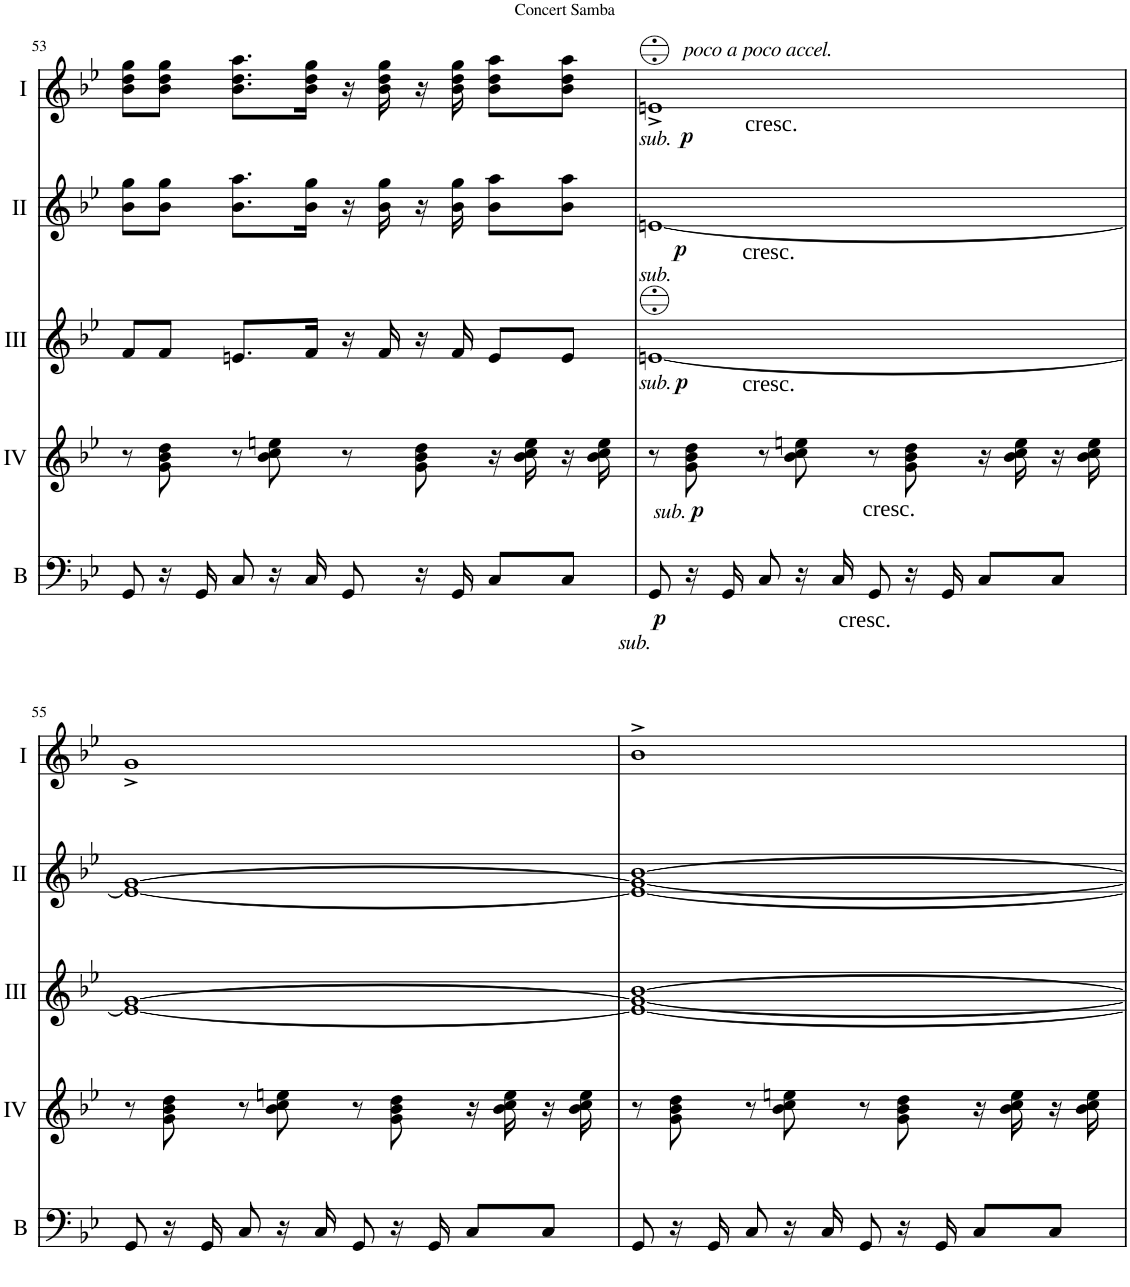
**kern	**dynam	**kern	**dynam	**kern	**dynam	**kern	**dynam	**kern	**dynam
*part5	*part5	*part4	*part4	*part3	*part3	*part2	*part2	*part1	*part1
*staff5	*staff5	*staff4	*staff4	*staff3	*staff3	*staff2	*staff2	*staff1	*staff1
*I"Bass	*	*I"Acc. 4	*	*I"Acc. 3	*	*I"Acc. 2	*	*I"Acc. 1	*
*I'B	*	*	*	*	*	*	*	*	*
!!LO:PB:g=z
*clefF4	*	*clefG2	*	*clefG2	*	*clefG2	*	*clefG2	*
*Trd7c12	*	*Trd7c12	*	*Trd7c12	*	*Trd7c12	*	*Trd7c12	*
*k[b-e-]	*	*k[b-e-]	*	*k[b-e-]	*	*k[b-e-]	*	*k[b-e-]	*
*M4/4	*	*M4/4	*	*M4/4	*	*M4/4	*	*M4/4	*
*met(c)	*	*met(c)	*	*met(c)	*	*met(c)	*	*met(c)	*
=53	=53	=53	=53	=53	=53	=53	=53	=53	=53
8GG/	.	8r	.	8ff/L	.	8bb-\ 8ggg\L	.	8bb-\ 8ddd\ 8ggg\L	.
16r	.	8g\ 8b-\ 8dd\	.	8ff/J	.	8bb-\ 8ggg\J	.	8bb-\ 8ddd\ 8ggg\J	.
16GG/	.	.	.	.	.	.	.	.	.
8C/	.	8r	.	8.een/L	.	8.bb-\ 8.aaa\L	.	8.bb-\ 8.ddd\ 8.aaa\L	.
16r	.	8b-\ 8cc\ 8een\	.	.	.	.	.	.	.
16C/	.	.	.	16ff/Jk	.	16bb-\ 16ggg\Jk	.	16bb-\ 16ddd\ 16ggg\Jk	.
8GG/	.	8r	.	16r	.	16r	.	16r	.
.	.	.	.	16ff/	.	16bb-\ 16ggg\	.	16bb-\ 16ddd\ 16ggg\	.
16r	.	8g\ 8b-\ 8dd\	.	16r	.	16r	.	16r	.
16GG/	.	.	.	16ff/	.	16bb-\ 16ggg\	.	16bb-\ 16ddd\ 16ggg\	.
8C/L	.	16r	.	8ee/L	.	8bb-\ 8aaa\L	.	8bb-\ 8ddd\ 8aaa\L	.
.	.	16b-\ 16cc\ 16ee\	.	.	.	.	.	.	.
8C/J	.	16r	.	8ee/J	.	8bb-\ 8aaa\J	.	8bb-\ 8ddd\ 8aaa\J	.
.	.	16b-\ 16cc\ 16ee\	.	.	.	.	.	.	.
=54	=54	=54	=54	=54	=54	=54	=54	=54	=54
!	!	!	!	!	!	!	!	!LO:TX:a:i:t=poco a poco accel.	!
!	!	!	!	!	!	!	!	!LO:TX:b:t=cresc.	!
!	!	!	!	!	!	!	!	!LO:TX:b:i:t=sub.	!
!	!	!	!	!	!	!LO:TX:b:t=cresc.	!	!	!
!	!	!	!	!	!	!LO:TX:b:i:t=sub.	!	!	!
!	!	!	!	!LO:TX:b:t=cresc.	!	!	!	!	!
!	!	!	!	!LO:TX:b:i:t=sub.	!	!	!	!	!
!LO:TX:b:i:t=sub.	!	!	!	!	!	!	!	!	!
!	!LO:DY:b	!	!	!	!LO:DY:b	!	!LO:DY:b	!	!LO:DY:b
8GG/	p	8r	.	[1en	p	[1een	p	1en^	p
!	!	!LO:TX:b:i:t=sub.	!	!	!	!	!	!	!
!	!	!	!LO:DY:b	!	!	!	!	!	!
16r	.	8g\ 8b-\ 8dd\	p	.	.	.	.	.	.
16GG/	.	.	.	.	.	.	.	.	.
!LO:TX:b:t=cresc.	!	!	!	!	!	!	!	!	!
8C/	.	8r	.	.	.	.	.	.	.
!	!	!LO:TX:b:t=cresc.	!	!	!	!	!	!	!
16r	.	8b-\ 8cc\ 8een\	.	.	.	.	.	.	.
16C/	.	.	.	.	.	.	.	.	.
8GG/	.	8r	.	.	.	.	.	.	.
16r	.	8g\ 8b-\ 8dd\	.	.	.	.	.	.	.
16GG/	.	.	.	.	.	.	.	.	.
8C/L	.	16r	.	.	.	.	.	.	.
.	.	16b-\ 16cc\ 16ee\	.	.	.	.	.	.	.
8C/J	.	16r	.	.	.	.	.	.	.
.	.	16b-\ 16cc\ 16ee\	.	.	.	.	.	.	.
!!LO:LB:g=z
=55	=55	=55	=55	=55	=55	=55	=55	=55	=55
8GG/	.	8r	.	1e_ [1g	.	1ee_ [1gg	.	1g^	.
16r	.	8g\ 8b-\ 8dd\	.	.	.	.	.	.	.
16GG/	.	.	.	.	.	.	.	.	.
8C/	.	8r	.	.	.	.	.	.	.
16r	.	8b-\ 8cc\ 8een\	.	.	.	.	.	.	.
16C/	.	.	.	.	.	.	.	.	.
8GG/	.	8r	.	.	.	.	.	.	.
16r	.	8g\ 8b-\ 8dd\	.	.	.	.	.	.	.
16GG/	.	.	.	.	.	.	.	.	.
8C/L	.	16r	.	.	.	.	.	.	.
.	.	16b-\ 16cc\ 16ee\	.	.	.	.	.	.	.
8C/J	.	16r	.	.	.	.	.	.	.
.	.	16b-\ 16cc\ 16ee\	.	.	.	.	.	.	.
=56	=56	=56	=56	=56	=56	=56	=56	=56	=56
8GG/	.	8r	.	1e_ 1g_ [1b-	.	1ee_ 1gg_ [1bb-	.	1b-^	.
16r	.	8g\ 8b-\ 8dd\	.	.	.	.	.	.	.
16GG/	.	.	.	.	.	.	.	.	.
8C/	.	8r	.	.	.	.	.	.	.
16r	.	8b-\ 8cc\ 8een\	.	.	.	.	.	.	.
16C/	.	.	.	.	.	.	.	.	.
8GG/	.	8r	.	.	.	.	.	.	.
16r	.	8g\ 8b-\ 8dd\	.	.	.	.	.	.	.
16GG/	.	.	.	.	.	.	.	.	.
8C/L	.	16r	.	.	.	.	.	.	.
.	.	16b-\ 16cc\ 16ee\	.	.	.	.	.	.	.
8C/J	.	16r	.	.	.	.	.	.	.
.	.	16b-\ 16cc\ 16ee\	.	.	.	.	.	.	.
=	=	=	=	=	=	=	=	=	=
*-	*-	*-	*-	*-	*-	*-	*-	*-	*-
